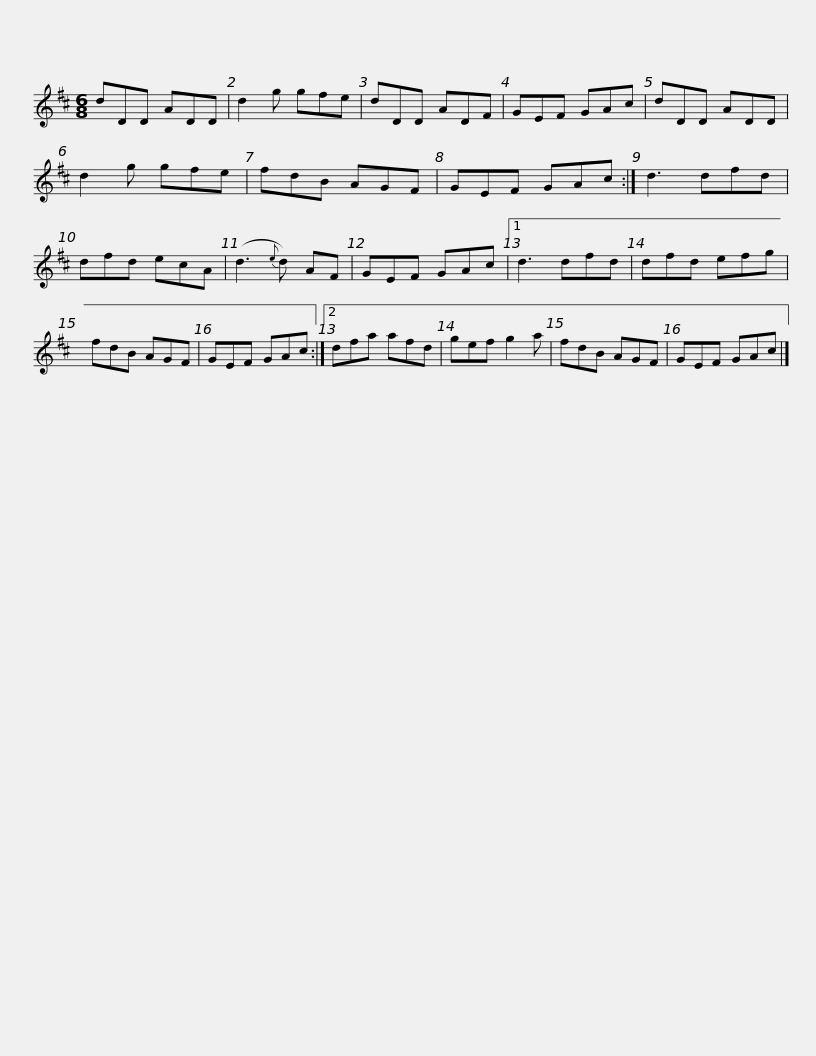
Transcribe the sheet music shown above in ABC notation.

X:1
L:1/8
M:6/8
I:linebreak $
K:D
V:1 treble
V:1
 dDD ADD | d2 g gfe | dDD ADF | GEF GAc | dDD ADD | %5
 d2 g gfe | fdB AGF |$ GEF GAc :| d3 dfd | dfd ecA | %10
 (d3{e} d) AF | GEF GAc |1 d3 dfd | dfd efg | fdB AGF |$ %15
 GEF GAc :|2 dfa afd | gef g2 a | fdB AGF | GEF GAc |] %20
